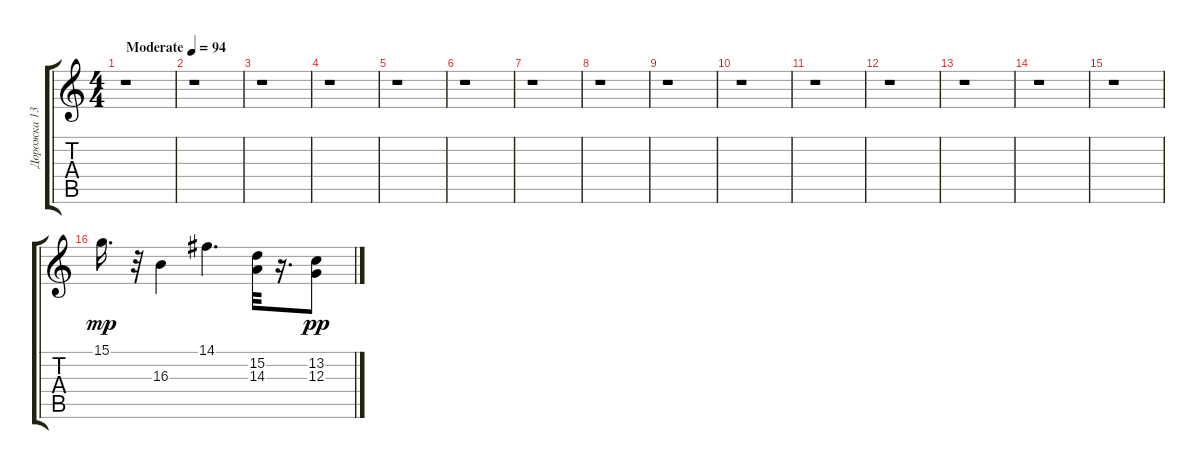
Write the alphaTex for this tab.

\track ("Дорожка 13" "Дорожка 13") {instrument vibraphone}
\staff {score tabs}
\tuning (E4 B3 G3 D3 A2 E2) {hide}
\ts (4 4)
\tempo (94 "Moderate")
\clef g2
\ks c
r.1{dy mp instrument vibraphone} |
r.1 |
r.1 |
r.1 |
r.1 |
r.1 |
r.1 |
r.1 |
r.1 |
r.1 |
r.1 |
r.1 |
r.1 |
r.1 |
r.1 |
15.1.16{d} r.32 16.3.4 14.1.4{d} (15.2 14.3).32 r.16{d} (13.2 12.3).8{dy pp}
